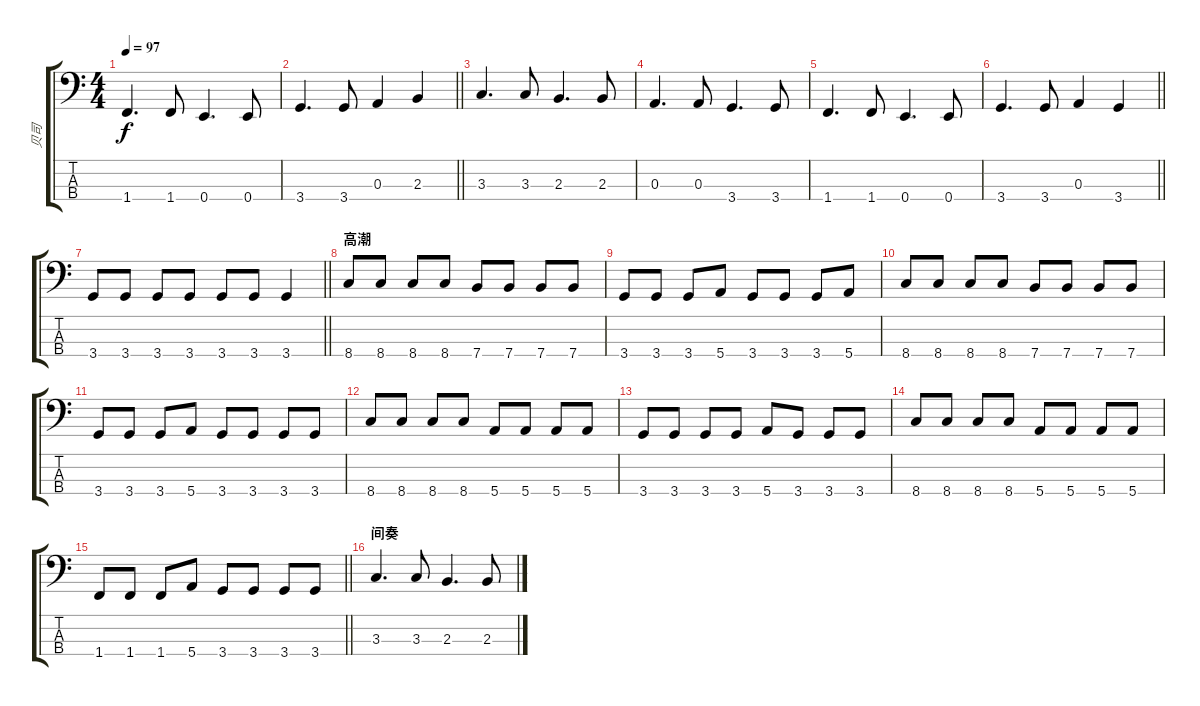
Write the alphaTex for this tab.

\track ("贝司" "贝司") {instrument electricbassfinger}
\staff {score tabs}
\tuning (G2 D2 A1 E1) {hide}
\ts (4 4)
\tempo 97
\clef f4
\ks c
1.4.4{d dy f} 1.4.8 0.4.4{d} 0.4.8 |
\barLineRight lightlight
3.4.4{d} 3.4.8 0.3.4 2.3.4 |
\section ("" "")
3.3.4{d} 3.3.8 2.3.4{d} 2.3.8 |
0.3.4{d} 0.3.8 3.4.4{d} 3.4.8 |
1.4.4{d} 1.4.8 0.4.4{d} 0.4.8 |
\barLineRight lightlight
3.4.4{d} 3.4.8 0.3.4 3.4.4 |
\barLineRight lightlight
3.4.8 3.4.8 3.4.8 3.4.8 3.4.8 3.4.8 3.4.4 |
\section ("" "高潮")
8.4.8 8.4.8 8.4.8 8.4.8 7.4.8 7.4.8 7.4.8 7.4.8 |
3.4.8 3.4.8 3.4.8 5.4.8 3.4.8 3.4.8 3.4.8 5.4.8 |
8.4.8 8.4.8 8.4.8 8.4.8 7.4.8 7.4.8 7.4.8 7.4.8 |
3.4.8 3.4.8 3.4.8 5.4.8 3.4.8 3.4.8 3.4.8 3.4.8 |
8.4.8 8.4.8 8.4.8 8.4.8 5.4.8 5.4.8 5.4.8 5.4.8 |
3.4.8 3.4.8 3.4.8 3.4.8 5.4.8 3.4.8 3.4.8 3.4.8 |
8.4.8 8.4.8 8.4.8 8.4.8 5.4.8 5.4.8 5.4.8 5.4.8 |
\barLineRight lightlight
1.4.8 1.4.8 1.4.8 5.4.8 3.4.8 3.4.8 3.4.8 3.4.8 |
\section ("" "间奏")
3.3.4{d} 3.3.8 2.3.4{d} 2.3.8
